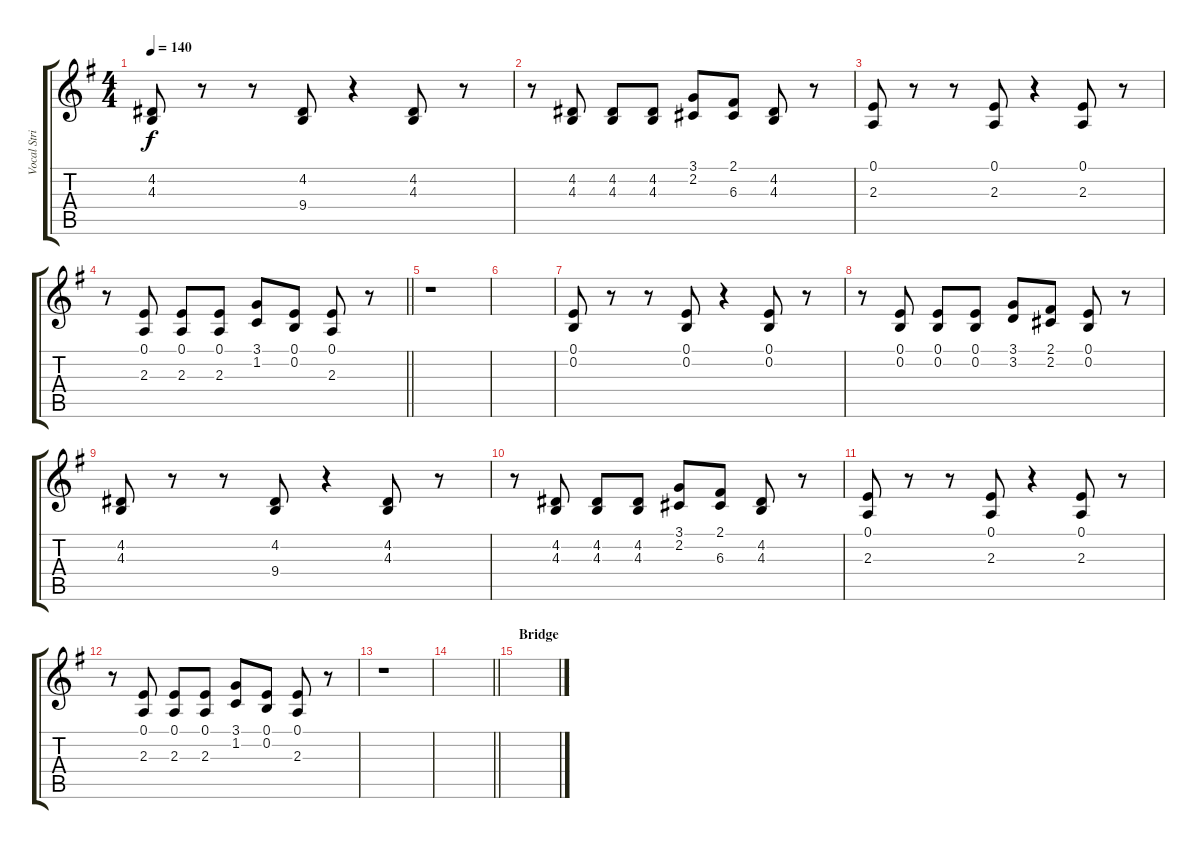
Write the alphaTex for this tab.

\track ("Vocal Strings" "Vocal Stri") {instrument choiraahs}
\staff {score tabs}
\tuning (E4 B3 G3 D3 A2 E2) {hide}
\ts (4 4)
\tempo 140
\clef g2
\ks g
(4.2 4.3).8{dy f} r.8 r.8 (4.2 9.4).8 r.4 (4.2 4.3).8 r.8 |
r.8 (4.2 4.3).8 (4.2 4.3).8 (4.2 4.3).8 (3.1 2.2).8 (2.1 6.3).8 (4.2 4.3).8 r.8 |
(0.1 2.3).8 r.8 r.8 (0.1 2.3).8 r.4 (0.1 2.3).8 r.8 |
\barLineRight lightlight
r.8 (0.1 2.3).8 (0.1 2.3).8 (0.1 2.3).8 (3.1 1.2).8 (0.1 0.2).8 (0.1 2.3).8 r.8 |
r.1 |
|
(0.1 0.2).8 r.8 r.8 (0.1 0.2).8 r.4 (0.1 0.2).8 r.8 |
r.8 (0.1 0.2).8 (0.1 0.2).8 (0.1 0.2).8 (3.1 3.2).8 (2.1 2.2).8 (0.1 0.2).8 r.8 |
(4.2 4.3).8 r.8 r.8 (4.2 9.4).8 r.4 (4.2 4.3).8 r.8 |
r.8 (4.2 4.3).8 (4.2 4.3).8 (4.2 4.3).8 (3.1 2.2).8 (2.1 6.3).8 (4.2 4.3).8 r.8 |
(0.1 2.3).8 r.8 r.8 (0.1 2.3).8 r.4 (0.1 2.3).8 r.8 |
r.8 (0.1 2.3).8 (0.1 2.3).8 (0.1 2.3).8 (3.1 1.2).8 (0.1 0.2).8 (0.1 2.3).8 r.8 |
r.1 |
\barLineRight lightlight
|
\section ("" "Bridge")
